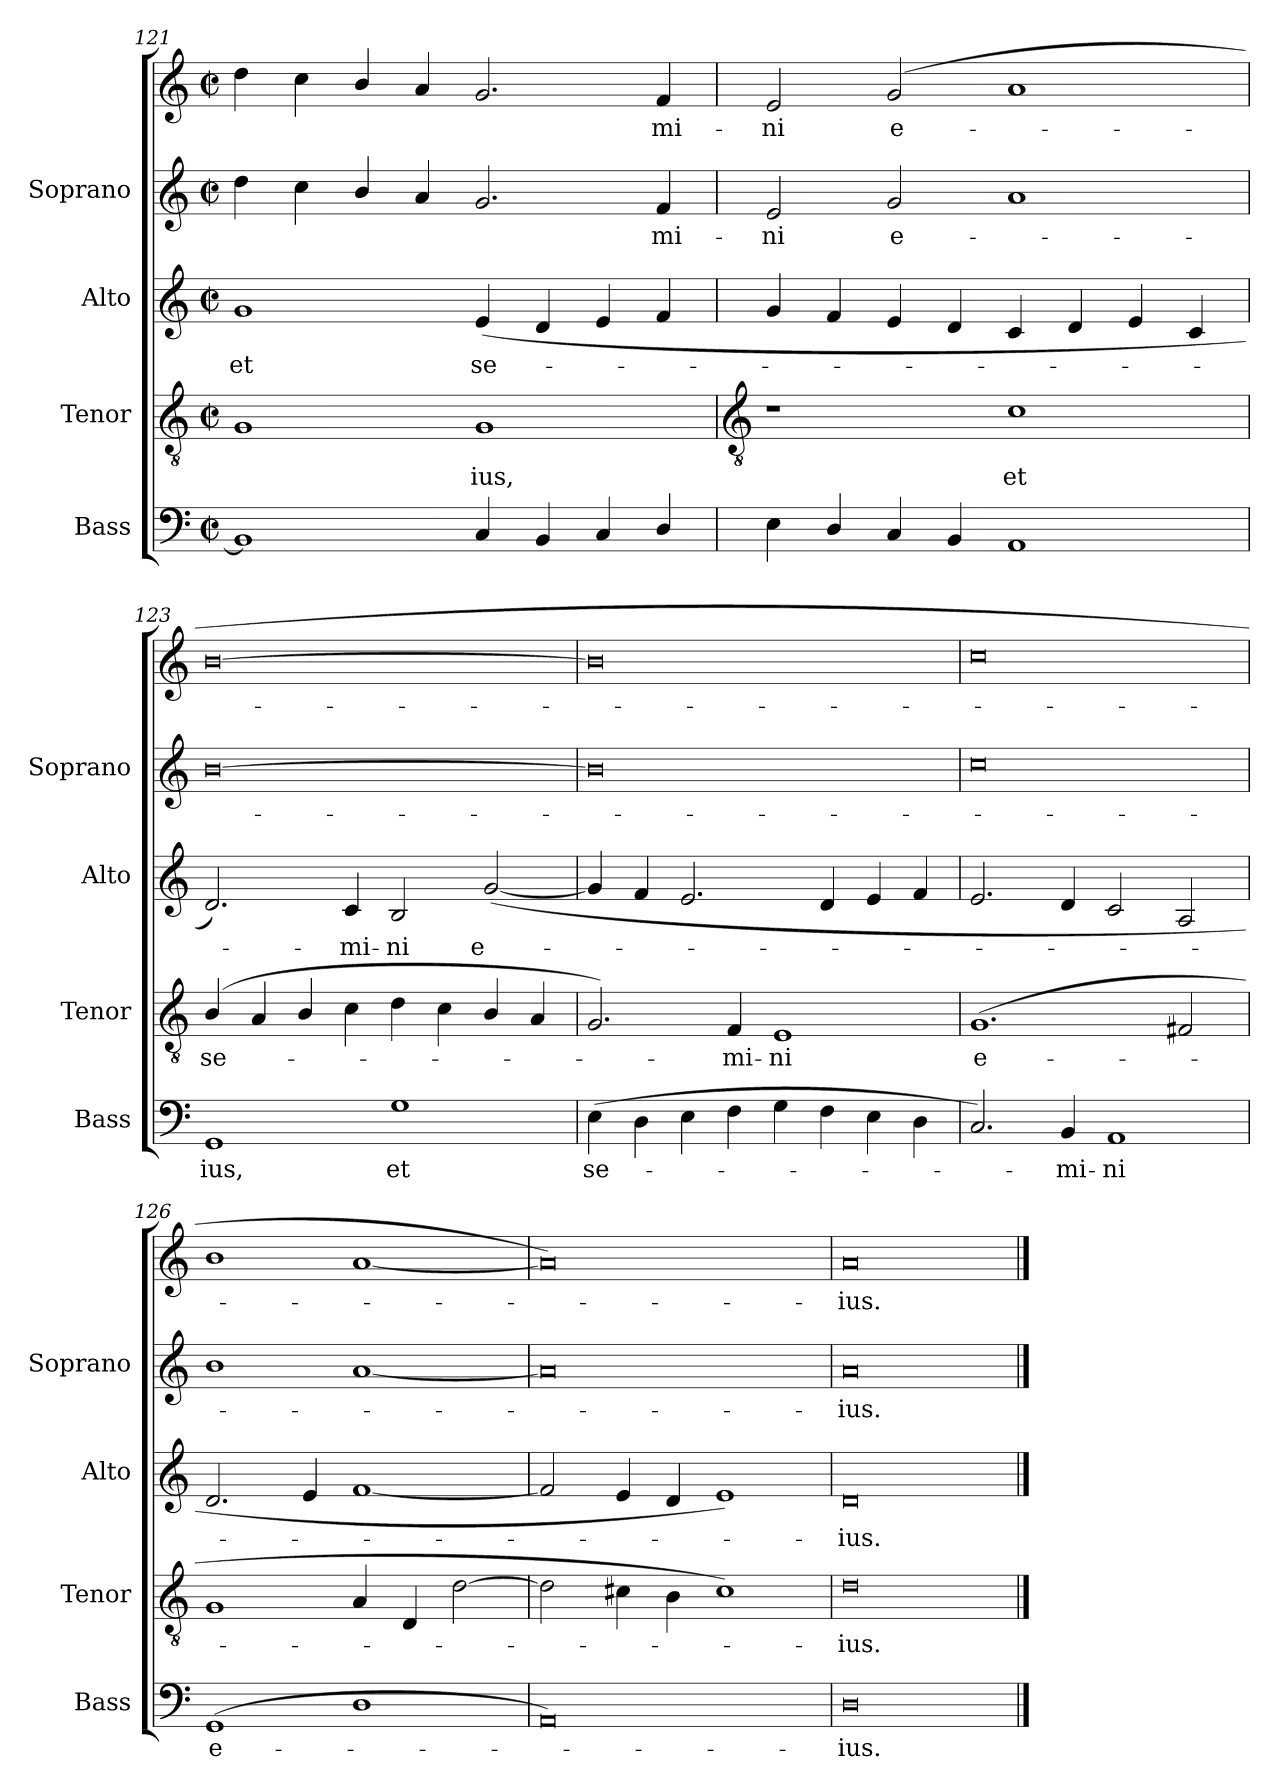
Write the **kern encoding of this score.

**kern	**text	**kern	**text	**kern	**text	**kern	**text	**kern	**text
*part4	*part4	*part3	*part3	*part2	*part2	*part1	*part1	*part1	*part1
*staff5	*staff5	*staff4	*staff4	*staff3	*staff3	*staff2	*staff2	*staff1	*staff1
*I"Bass	*	*I"Tenor	*	*I"Alto	*	*I"Soprano	*	*	*
*I'Bass	*	*I'Tenor	*	*I'Alto	*	*I'Soprano	*	*	*
*clefF4	*	*clefGv2	*	*clefG2	*	*	*	*clefG2	*
*k[]	*	*k[]	*	*k[]	*	*k[]	*	*k[]	*
*C:	*	*C:	*	*C:	*	*C:	*	*C:	*
*M4/2	*	*M4/2	*	*M4/2	*	*M4/2	*	*M4/2	*
*met(c|)	*	*met(c|)	*	*met(c|)	*	*met(c|)	*	*met(c|)	*
=121	=121	=121	=121	=121	=121	=121	=121	=121	=121
!	!	!	!	!	!LO:LY:b	!	!	!	!
1BB]	.	1G	.	1g	et	4dd	.	4dd	.
.	.	.	.	.	.	4cc	.	4cc	.
.	.	.	.	.	.	4b/	.	4b/	.
.	.	.	.	.	.	4a	.	4a	.
!	!	!	!LO:LY:b	!	!LO:LY:b	!	!	!	!
4C	.	1G	ius,	(<4e	se-	2.g	.	2.g	.
4BB	.	.	.	4d	.	.	.	.	.
4C	.	.	.	4e	.	.	.	.	.
!	!	!	!	!	!	!	!LO:LY:b	!	!LO:LY:b
4D/	.	.	.	4f	.	4f	mi-	4f	mi-
!!LO:LB:g=z
=122	=122	=122	=122	=122	=122	=122	=122	=122	=122
*	*	*clefGv2	*	*	*	*	*	*	*
!	!	!	!	!	!	!	!LO:LY:b	!	!LO:LY:b
4E\	.	1r	.	4g	.	2e	-ni	2e	-ni
4D/	.	.	.	4f	.	.	.	.	.
!	!	!	!	!	!	!	!LO:LY:b	!	!LO:LY:b
4C	.	.	.	4e	.	2g	e-	(<2g	e-
4BB	.	.	.	4d	.	.	.	.	.
!	!	!	!LO:LY:b	!	!	!	!	!	!
1AA	.	1c	et	4c	.	1a	.	1a	.
.	.	.	.	4d	.	.	.	.	.
.	.	.	.	4e	.	.	.	.	.
.	.	.	.	4c	.	.	.	.	.
=123	=123	=123	=123	=123	=123	=123	=123	=123	=123
!	!LO:LY:b	!	!LO:LY:b	!	!	!	!	!	!
1GG	ius,	(<4B/	se-	2.d)	.	[0b	.	[0b	.
.	.	4A	.	.	.	.	.	.	.
.	.	4B/	.	.	.	.	.	.	.
!	!	!	!	!	!LO:LY:b	!	!	!	!
.	.	4c	.	4c	mi-	.	.	.	.
!	!LO:LY:b	!	!	!	!LO:LY:b	!	!	!	!
1G	et	4d	.	2B	-ni	.	.	.	.
.	.	4c	.	.	.	.	.	.	.
!	!	!	!	!	!LO:LY:b	!	!	!	!
.	.	4B/	.	(<[2g	e-	.	.	.	.
.	.	4A	.	.	.	.	.	.	.
=124	=124	=124	=124	=124	=124	=124	=124	=124	=124
!	!LO:LY:b	!	!	!	!	!	!	!	!
(>4E	se-	2.G)	.	4g]	.	0b]	.	0b]	.
4D	.	.	.	4f	.	.	.	.	.
4E	.	.	.	2.e	.	.	.	.	.
!	!	!	!LO:LY:b	!	!	!	!	!	!
4F	.	4F	mi-	.	.	.	.	.	.
!	!	!	!LO:LY:b	!	!	!	!	!	!
4G	.	1E	-ni	.	.	.	.	.	.
4F	.	.	.	4d	.	.	.	.	.
4E	.	.	.	4e	.	.	.	.	.
4D	.	.	.	4f	.	.	.	.	.
=125	=125	=125	=125	=125	=125	=125	=125	=125	=125
!	!	!	!LO:LY:b	!	!	!	!	!	!
2.C)	.	(>1.G	e-	2.e	.	0cc	.	0cc	.
!	!LO:LY:b	!	!	!	!	!	!	!	!
4BB	mi-	.	.	4d	.	.	.	.	.
!	!LO:LY:b	!	!	!	!	!	!	!	!
1AA	-ni	.	.	2c	.	.	.	.	.
.	.	2F#X	.	2A	.	.	.	.	.
=126	=126	=126	=126	=126	=126	=126	=126	=126	=126
!	!LO:LY:b	!	!	!	!	!	!	!	!
(<1GG	e-	1G	.	2.d	.	1b	.	1b	.
.	.	.	.	4e	.	.	.	.	.
1D	.	4A	.	[1f	.	[1a	.	[1a	.
.	.	4D	.	.	.	.	.	.	.
.	.	[2d	.	.	.	.	.	.	.
=127	=127	=127	=127	=127	=127	=127	=127	=127	=127
0AA)	.	2d]	.	2f]	.	0a]	.	0a])	.
.	.	4c#X	.	4e	.	.	.	.	.
.	.	4B	.	4d	.	.	.	.	.
.	.	1c#)	.	1e)	.	.	.	.	.
=128	=128	=128	=128	=128	=128	=128	=128	=128	=128
!	!LO:LY:b	!	!LO:LY:b	!	!LO:LY:b	!	!LO:LY:b	!	!LO:LY:b
0D	ius.	0d	ius.	0d	ius.	0a	ius.	0a	ius.
==	==	==	==	==	==	==	==	==	==
*-	*-	*-	*-	*-	*-	*-	*-	*-	*-
